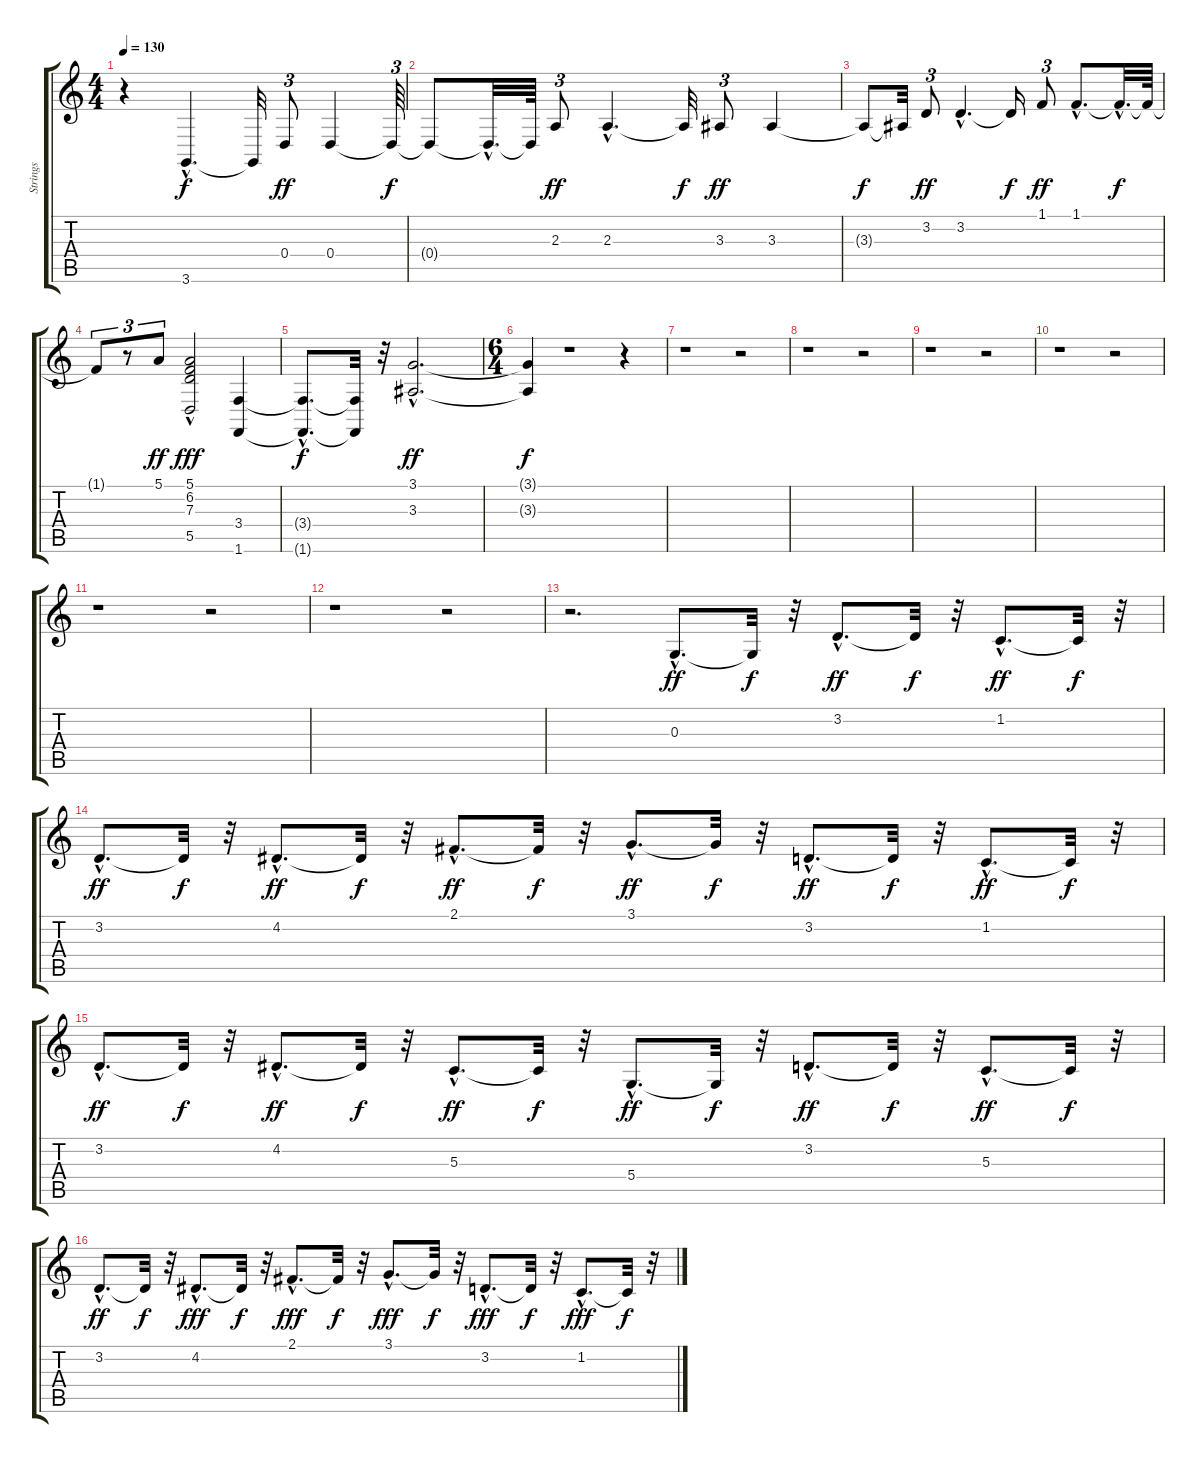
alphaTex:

\track ("Strings" "Strings") {instrument stringensemble1}
\staff {score tabs}
\tuning (E4 B3 G3 D3 A2 E2) {hide}
\ts (4 4)
\tempo 130
\clef g2
\ks c
r.4{dy f instrument stringensemble1} 3.6{hac}.4{d} 3.6{t}.32 0.4.8{tu (3 2) dy ff} 0.4.4 0.4{t}.64{tu (3 2) dy f} |
0.4{t}.8 0.4{hac t}.32{d} 0.4{t}.64 2.3.8{tu (3 2) dy ff} 2.3{hac}.4{d} 2.3{t}.32{dy f} 3.3.8{tu (3 2) dy ff} 3.3.4 |
3.3{t}.8{dy f} 3.3{t}.32 3.2.8{tu (3 2) dy ff} 3.2{hac}.4{d} 3.2{t}.16{dy f} 1.1.8{tu (3 2) dy ff} 1.1{hac}.8{d} 1.1{hac t}.32{d dy f} 1.1{t}.64 |
1.1{t}.8{tu (3 2)} r.8{tu (3 2)} 5.1.8{tu (3 2) dy ff} (5.1{hac} 6.2{hac} 7.3{hac} 5.5).2{dy fff volume 11} (3.4 1.6).4{volume 14} |
(3.4{hac t} 1.6{hac t}).8{d dy f} (3.4{t} 1.6{t}).32 r.32 (3.1{hac} 3.3{hac}).2{d dy ff volume 16} |
\ts (6 4)
(3.1{t} 3.3{t}).4{dy f} r.1 r.4 |
r.1 r.2 |
r.1 r.2 |
r.1 r.2 |
r.1 r.2 |
r.1 r.2 |
r.1 r.2 |
r.2{d} 0.3{hac}.8{d dy ff volume 16} 0.3{t}.32{dy f} r.32 3.2{hac}.8{d dy ff} 3.2{t}.32{dy f} r.32 1.2{hac}.8{d dy ff} 1.2{t}.32{dy f} r.32 |
3.2{hac}.8{d dy ff} 3.2{t}.32{dy f} r.32 4.2{hac}.8{d dy ff} 4.2{t}.32{dy f} r.32 2.1{hac}.8{d dy ff} 2.1{t}.32{dy f} r.32 3.1{hac}.8{d dy ff} 3.1{t}.32{dy f} r.32 3.2{hac}.8{d dy ff} 3.2{t}.32{dy f} r.32 1.2{hac}.8{d dy ff} 1.2{t}.32{dy f} r.32 |
3.2{hac}.8{d dy ff} 3.2{t}.32{dy f} r.32 4.2{hac}.8{d dy ff} 4.2{t}.32{dy f} r.32 5.3{hac}.8{d dy ff} 5.3{t}.32{dy f} r.32 5.4{hac}.8{d dy ff} 5.4{t}.32{dy f} r.32 3.2{hac}.8{d dy ff} 3.2{t}.32{dy f} r.32 5.3{hac}.8{d dy ff} 5.3{t}.32{dy f} r.32 |
3.2{hac}.8{d dy ff} 3.2{t}.32{dy f} r.32 4.2{hac}.8{d dy fff} 4.2{t}.32{dy f} r.32 2.1{hac}.8{d dy fff} 2.1{t}.32{dy f} r.32 3.1{hac}.8{d dy fff} 3.1{t}.32{dy f} r.32 3.2{hac}.8{d dy fff} 3.2{t}.32{dy f} r.32 1.2{hac}.8{d dy fff} 1.2{t}.32{dy f} r.32
